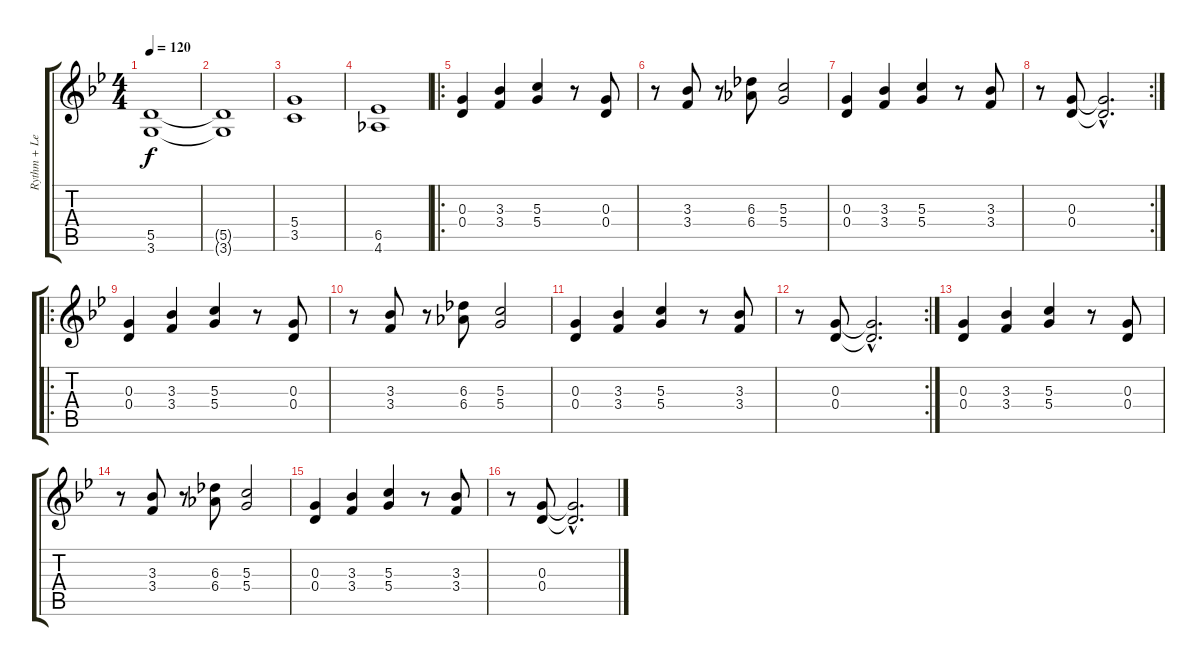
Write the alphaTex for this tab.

\track ("Rythm + Lead Guitar" "Rythm + Le") {instrument distortionguitar}
\staff {score tabs}
\tuning (E4 B3 G3 D3 A2 E2) {hide}
\ts (4 4)
\tempo 120
\clef g2
\ks bb
(5.5 3.6).1{dy f} |
(5.5{t} 3.6{t}).1 |
(5.4 3.5).1 |
(6.5 4.6).1 |
\ro
(0.3 0.4).4 (3.3 3.4).4 (5.3 5.4).4 r.8 (0.3 0.4).8 |
r.8 (3.3 3.4).8 r.8 (6.3 6.4).8 (5.3 5.4).2 |
(0.3 0.4).4 (3.3 3.4).4 (5.3 5.4).4 r.8 (3.3 3.4).8 |
\rc 2
r.8 (0.3 0.4).8 (0.3{hac t} 0.4{hac t}).2{d} |
\ro
(0.3 0.4).4 (3.3 3.4).4 (5.3 5.4).4 r.8 (0.3 0.4).8 |
r.8 (3.3 3.4).8 r.8 (6.3 6.4).8 (5.3 5.4).2 |
(0.3 0.4).4 (3.3 3.4).4 (5.3 5.4).4 r.8 (3.3 3.4).8 |
\rc 2
r.8 (0.3 0.4).8 (0.3{hac t} 0.4{hac t}).2{d} |
(0.3 0.4).4{volume 0} (3.3 3.4).4 (5.3 5.4).4 r.8 (0.3 0.4).8 |
r.8 (3.3 3.4).8 r.8 (6.3 6.4).8 (5.3 5.4).2 |
(0.3 0.4).4 (3.3 3.4).4 (5.3 5.4).4 r.8 (3.3 3.4).8 |
r.8 (0.3 0.4).8 (0.3{hac t} 0.4{hac t}).2{d}
